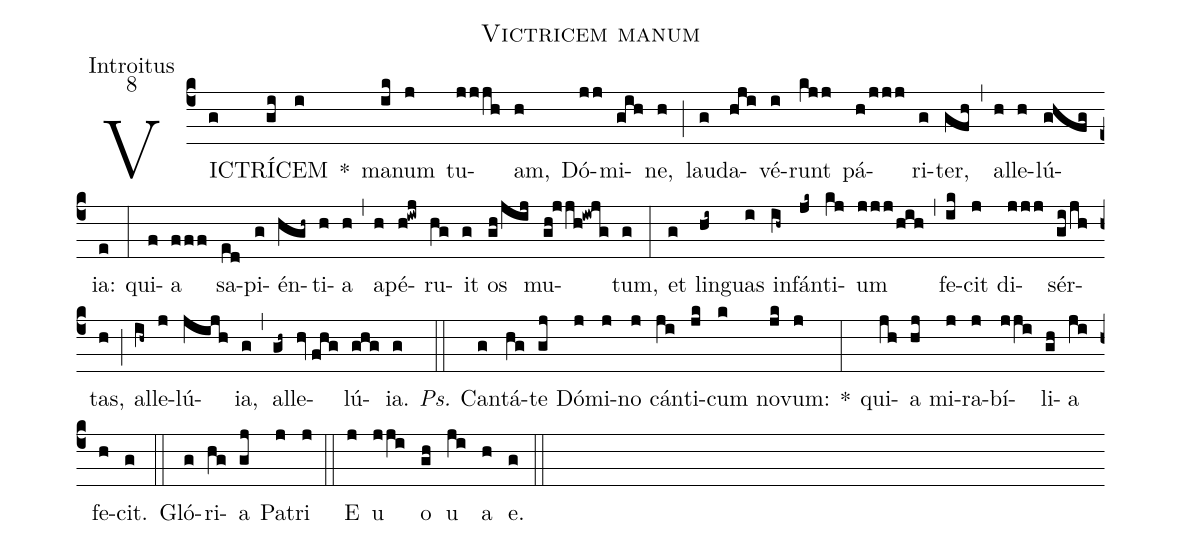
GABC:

name:Victricem manum;
office-part:Introitus;
mode:8;
%%
(c4) VIC(g)TRÍ(gi)CEM(i) *() ma(ik)num(j) tu(jjjh)am,(h) Dó(jj)mi(gih)ne,(h) (;) lau(g)da(hji)vé(i)runt(kjj) pá(h/jjj)ri(g)ter,(gfh) (,) al(h)le(h)lú(ghfg)ia:(e) (:) qui(f)a(fff) sa(ed)pi(g)én(hgh~)ti(h)a(h) (,) a(h)pé(h!iwj)ru(hg)it(g) os(gh/jij) mu(gh!jjh!iwjg)tum,(g) (:) et(g) lin(hi~)guas(i) in(ih~)fán(jk~)ti(kj)um(jjj/hih) (,) fe(ik)cit(j) di(jjj)sér(gi/jh)tas,(h) (;) al(ih~)le(j)lú(jijh)ia,(g) (,) al(gh~)le(hv//fhg)lú(ghg)ia.(g) <i>Ps.</i>(::) Can(g)tá(hg)te(gj) Dó(j)mi(j)no(j) cán(ji)ti(jk)cum(k) no(jk)vum:(j) *(:) qui(jh)a(hj) mi(j)ra(j)bí(jji)li(gh)a(ji) fe(h)cit.(g) (::) Gló(g)ri(hg)a(gj) Pa(j)tri(j) (::) E(j) u(jji) o(gh) u(ji) a(h) e.(g) (::)
